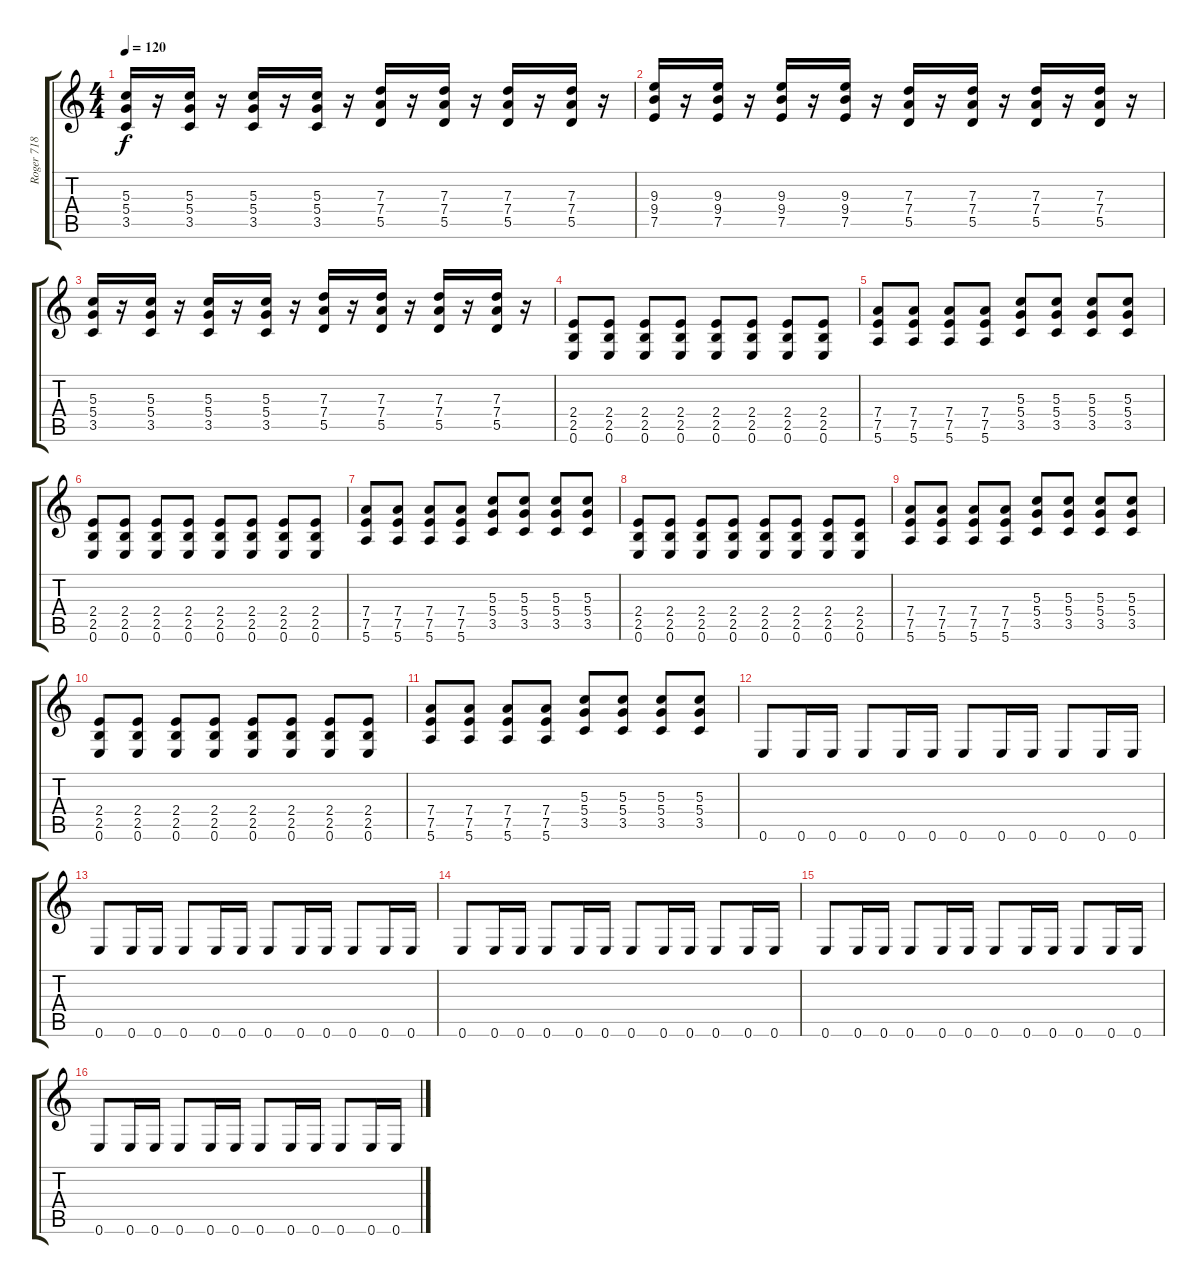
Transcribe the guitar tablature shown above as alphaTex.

\track ("Roger 718" "Roger 718") {instrument distortionguitar}
\staff {score tabs}
\tuning (E4 B3 G3 D3 A2 E2) {hide}
\ts (4 4)
\tempo 120
\clef g2
\ks c
(5.3 5.4 3.5).16{dy f} r.16 (5.3 5.4 3.5).16 r.16 (5.3 5.4 3.5).16 r.16 (5.3 5.4 3.5).16 r.16 (7.3 7.4 5.5).16 r.16 (7.3 7.4 5.5).16 r.16 (7.3 7.4 5.5).16 r.16 (7.3 7.4 5.5).16 r.16 |
(9.3 9.4 7.5).16 r.16 (9.3 9.4 7.5).16 r.16 (9.3 9.4 7.5).16 r.16 (9.3 9.4 7.5).16 r.16 (7.3 7.4 5.5).16 r.16 (7.3 7.4 5.5).16 r.16 (7.3 7.4 5.5).16 r.16 (7.3 7.4 5.5).16 r.16 |
(5.3 5.4 3.5).16 r.16 (5.3 5.4 3.5).16 r.16 (5.3 5.4 3.5).16 r.16 (5.3 5.4 3.5).16 r.16 (7.3 7.4 5.5).16 r.16 (7.3 7.4 5.5).16 r.16 (7.3 7.4 5.5).16 r.16 (7.3 7.4 5.5).16 r.16 |
(2.4 2.5 0.6).8 (2.4 2.5 0.6).8 (2.4 2.5 0.6).8 (2.4 2.5 0.6).8 (2.4 2.5 0.6).8 (2.4 2.5 0.6).8 (2.4 2.5 0.6).8 (2.4 2.5 0.6).8 |
(7.4 7.5 5.6).8 (7.4 7.5 5.6).8 (7.4 7.5 5.6).8 (7.4 7.5 5.6).8 (5.3 5.4 3.5).8 (5.3 5.4 3.5).8 (5.3 5.4 3.5).8 (5.3 5.4 3.5).8 |
(2.4 2.5 0.6).8 (2.4 2.5 0.6).8 (2.4 2.5 0.6).8 (2.4 2.5 0.6).8 (2.4 2.5 0.6).8 (2.4 2.5 0.6).8 (2.4 2.5 0.6).8 (2.4 2.5 0.6).8 |
(7.4 7.5 5.6).8 (7.4 7.5 5.6).8 (7.4 7.5 5.6).8 (7.4 7.5 5.6).8 (5.3 5.4 3.5).8 (5.3 5.4 3.5).8 (5.3 5.4 3.5).8 (5.3 5.4 3.5).8 |
(2.4 2.5 0.6).8 (2.4 2.5 0.6).8 (2.4 2.5 0.6).8 (2.4 2.5 0.6).8 (2.4 2.5 0.6).8 (2.4 2.5 0.6).8 (2.4 2.5 0.6).8 (2.4 2.5 0.6).8 |
(7.4 7.5 5.6).8 (7.4 7.5 5.6).8 (7.4 7.5 5.6).8 (7.4 7.5 5.6).8 (5.3 5.4 3.5).8 (5.3 5.4 3.5).8 (5.3 5.4 3.5).8 (5.3 5.4 3.5).8 |
(2.4 2.5 0.6).8 (2.4 2.5 0.6).8 (2.4 2.5 0.6).8 (2.4 2.5 0.6).8 (2.4 2.5 0.6).8 (2.4 2.5 0.6).8 (2.4 2.5 0.6).8 (2.4 2.5 0.6).8 |
(7.4 7.5 5.6).8 (7.4 7.5 5.6).8 (7.4 7.5 5.6).8 (7.4 7.5 5.6).8 (5.3 5.4 3.5).8 (5.3 5.4 3.5).8 (5.3 5.4 3.5).8 (5.3 5.4 3.5).8 |
0.6.8 0.6.16 0.6.16 0.6.8 0.6.16 0.6.16 0.6.8 0.6.16 0.6.16 0.6.8 0.6.16 0.6.16 |
0.6.8 0.6.16 0.6.16 0.6.8 0.6.16 0.6.16 0.6.8 0.6.16 0.6.16 0.6.8 0.6.16 0.6.16 |
0.6.8 0.6.16 0.6.16 0.6.8 0.6.16 0.6.16 0.6.8 0.6.16 0.6.16 0.6.8 0.6.16 0.6.16 |
0.6.8 0.6.16 0.6.16 0.6.8 0.6.16 0.6.16 0.6.8 0.6.16 0.6.16 0.6.8 0.6.16 0.6.16 |
0.6.8 0.6.16 0.6.16 0.6.8 0.6.16 0.6.16 0.6.8 0.6.16 0.6.16 0.6.8 0.6.16 0.6.16
